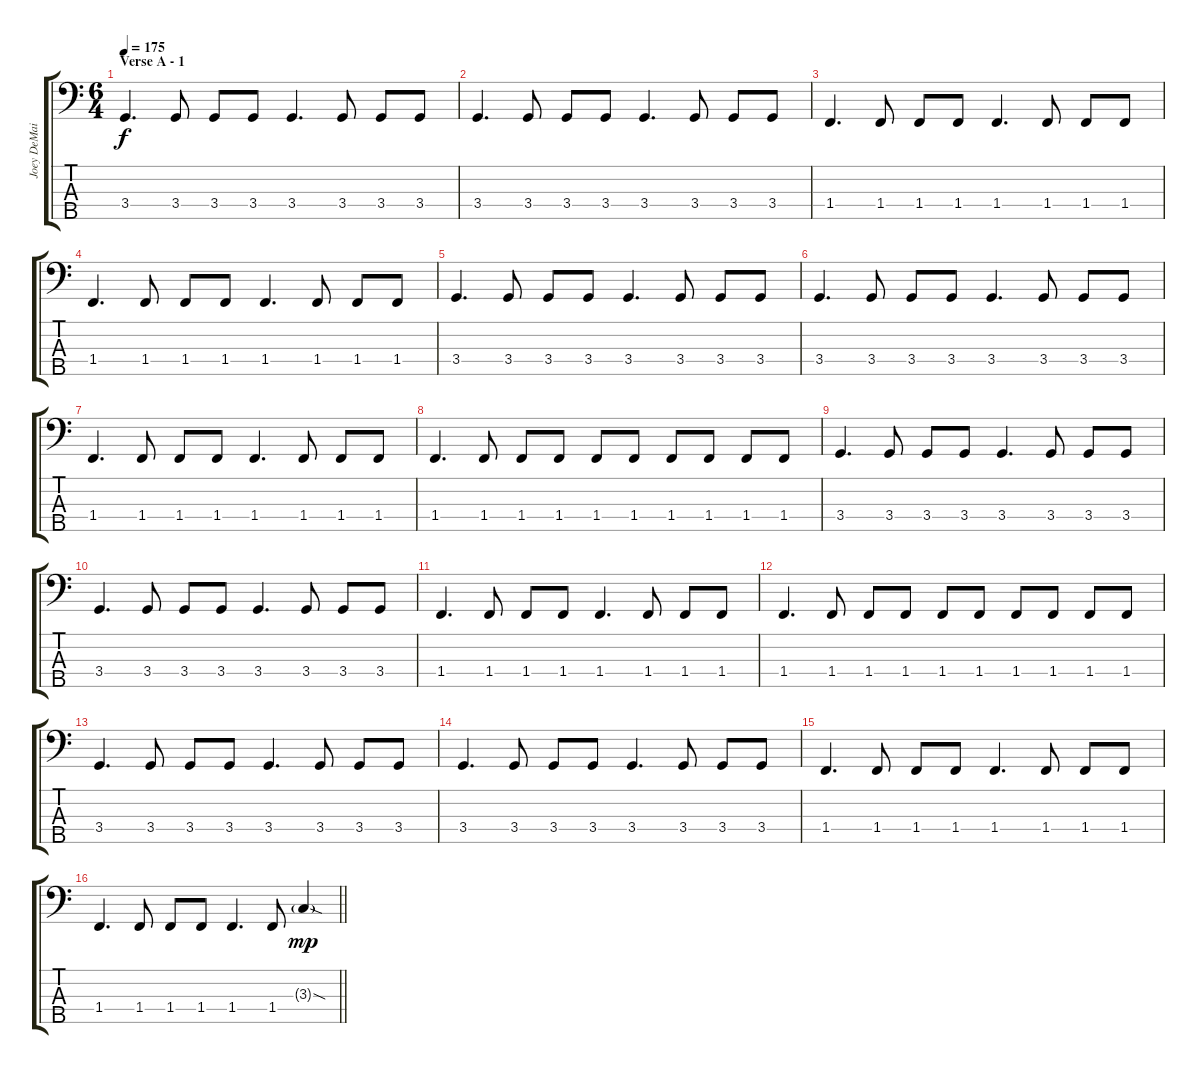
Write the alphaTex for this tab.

\track ("Joey DeMaio" "Joey DeMai") {instrument electricbasspick}
\staff {score tabs}
\tuning (G2 D2 A1 E1 B0) {hide}
\ts (6 4)
\section ("" "Verse A - 1")
\tempo 175
\clef f4
\ks c
3.4.4{d dy f} 3.4.8 3.4.8 3.4.8 3.4.4{d} 3.4.8 3.4.8 3.4.8 |
3.4.4{d} 3.4.8 3.4.8 3.4.8 3.4.4{d} 3.4.8 3.4.8 3.4.8 |
1.4.4{d} 1.4.8 1.4.8 1.4.8 1.4.4{d} 1.4.8 1.4.8 1.4.8 |
1.4.4{d} 1.4.8 1.4.8 1.4.8 1.4.4{d} 1.4.8 1.4.8 1.4.8 |
3.4.4{d} 3.4.8 3.4.8 3.4.8 3.4.4{d} 3.4.8 3.4.8 3.4.8 |
3.4.4{d} 3.4.8 3.4.8 3.4.8 3.4.4{d} 3.4.8 3.4.8 3.4.8 |
1.4.4{d} 1.4.8 1.4.8 1.4.8 1.4.4{d} 1.4.8 1.4.8 1.4.8 |
1.4.4{d} 1.4.8 1.4.8 1.4.8 1.4.8 1.4.8 1.4.8 1.4.8 1.4.8 1.4.8 |
3.4.4{d} 3.4.8 3.4.8 3.4.8 3.4.4{d} 3.4.8 3.4.8 3.4.8 |
3.4.4{d} 3.4.8 3.4.8 3.4.8 3.4.4{d} 3.4.8 3.4.8 3.4.8 |
1.4.4{d} 1.4.8 1.4.8 1.4.8 1.4.4{d} 1.4.8 1.4.8 1.4.8 |
1.4.4{d} 1.4.8 1.4.8 1.4.8 1.4.8 1.4.8 1.4.8 1.4.8 1.4.8 1.4.8 |
3.4.4{d} 3.4.8 3.4.8 3.4.8 3.4.4{d} 3.4.8 3.4.8 3.4.8 |
3.4.4{d} 3.4.8 3.4.8 3.4.8 3.4.4{d} 3.4.8 3.4.8 3.4.8 |
1.4.4{d} 1.4.8 1.4.8 1.4.8 1.4.4{d} 1.4.8 1.4.8 1.4.8 |
\barLineRight lightlight
1.4.4{d} 1.4.8 1.4.8 1.4.8 1.4.4{d} 1.4{sl}.8 3.3{sod g}.4{dy mp}
